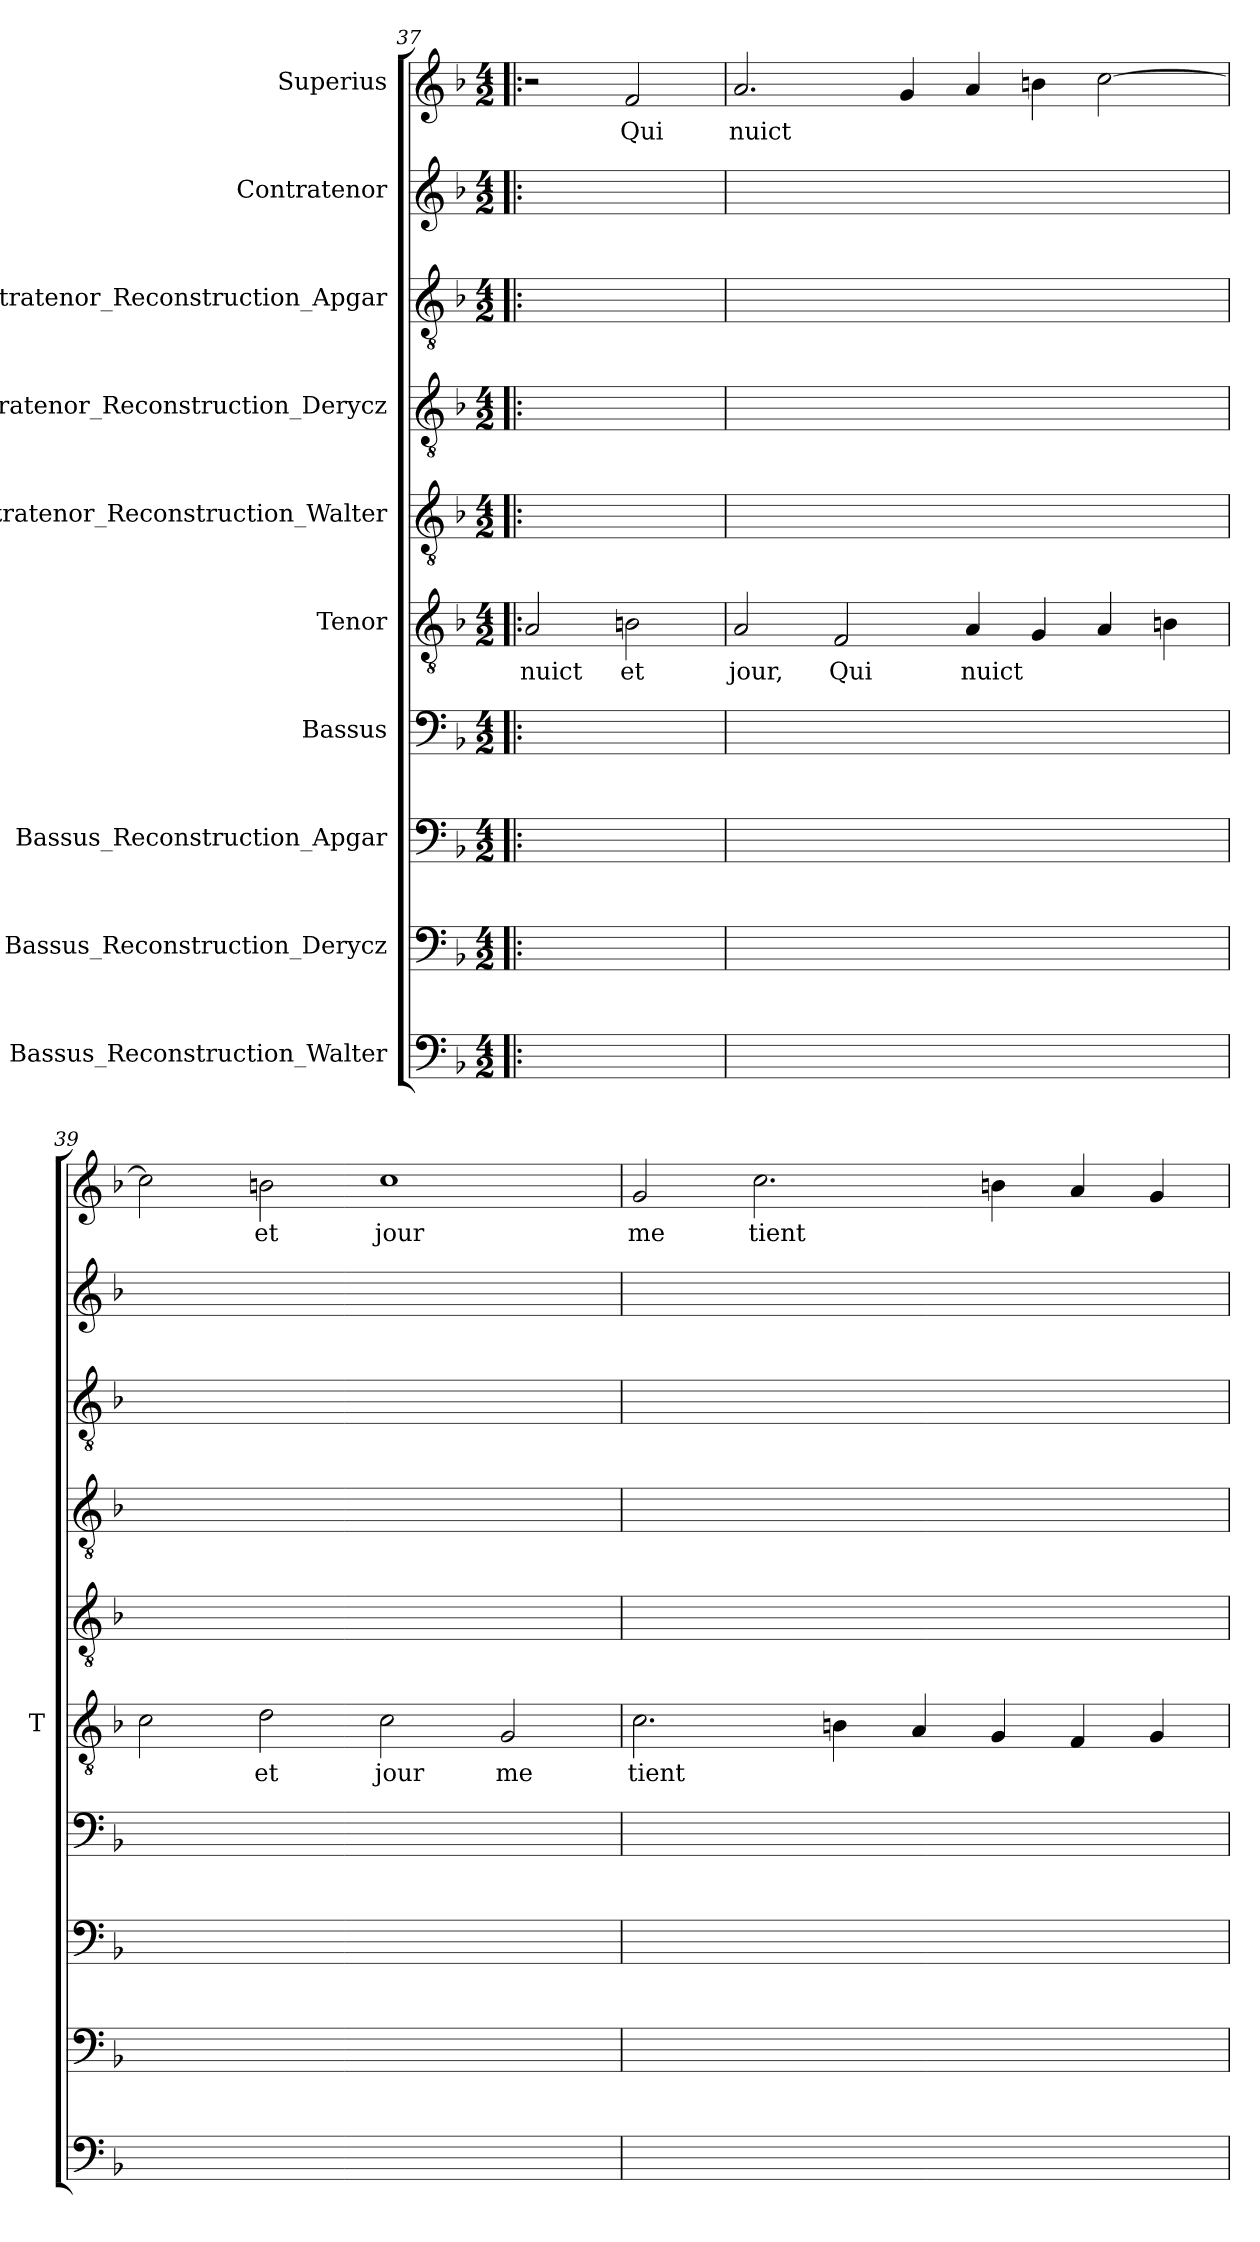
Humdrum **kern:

**kern	**kern	**kern	**kern	**kern	**text	**kern	**kern	**kern	**kern	**kern	**text
*part10	*part9	*part8	*part7	*part6	*part6	*part5	*part4	*part3	*part2	*part1	*part1
*staff10	*staff9	*staff8	*staff7	*staff6	*staff6	*staff5	*staff4	*staff3	*staff2	*staff1	*staff1
*I"Bassus_Reconstruction_Walter	*I"Bassus_Reconstruction_Derycz	*I"Bassus_Reconstruction_Apgar	*I"Bassus	*I"Tenor	*	*I"Contratenor_Reconstruction_Walter	*I"Contratenor_Reconstruction_Derycz	*I"Contratenor_Reconstruction_Apgar	*I"Contratenor	*I"Superius	*
*	*	*	*	*I'T	*	*	*	*	*	*	*
*clefF4	*clefF4	*clefF4	*clefF4	*clefGv2	*	*clefGv2	*clefGv2	*clefGv2	*clefG2	*clefG2	*
*k[b-]	*k[b-]	*k[b-]	*k[b-]	*k[b-]	*	*k[b-]	*k[b-]	*k[b-]	*k[b-]	*k[b-]	*
*M4/2	*M4/2	*M4/2	*M4/2	*M4/2	*	*M4/2	*M4/2	*M4/2	*M4/2	*M4/2	*
=37!|:	=37!|:	=37!|:	=37!|:	=37!|:	=37!|:	=37!|:	=37!|:	=37!|:	=37!|:	=37!|:	=37!|:
1ryy	1ryy	1ryy	1ryy	2A	-nuict	1ryy	1ryy	1ryy	1ryy	2r	.
.	.	.	.	2Bn	-et	.	.	.	.	2f	-Qui
=38	=38	=38	=38	=38	=38	=38	=38	=38	=38	=38	=38
0ryy	0ryy	0ryy	0ryy	2A	-jour,	0ryy	0ryy	0ryy	0ryy	2.a	-nuict
.	.	.	.	2F	-Qui	.	.	.	.	.	.
.	.	.	.	.	.	.	.	.	.	4g	.
.	.	.	.	4A	-nuict	.	.	.	.	4a	.
.	.	.	.	4G	.	.	.	.	.	4b	.
.	.	.	.	4A	.	.	.	.	.	[2cc	.
.	.	.	.	4Bn	.	.	.	.	.	.	.
=39	=39	=39	=39	=39	=39	=39	=39	=39	=39	=39	=39
0ryy	0ryy	0ryy	0ryy	2c	.	0ryy	0ryy	0ryy	0ryy	2cc]	.
.	.	.	.	2d	-et	.	.	.	.	2bn	-et
.	.	.	.	2c	-jour	.	.	.	.	1cc	-jour
.	.	.	.	2G	-me	.	.	.	.	.	.
=40	=40	=40	=40	=40	=40	=40	=40	=40	=40	=40	=40
0ryy	0ryy	0ryy	0ryy	2.c	-tient	0ryy	0ryy	0ryy	0ryy	2g	-me
.	.	.	.	.	.	.	.	.	.	2.cc	-tient
.	.	.	.	4Bn	.	.	.	.	.	.	.
.	.	.	.	4A	.	.	.	.	.	.	.
.	.	.	.	4G	.	.	.	.	.	4b	.
.	.	.	.	4F	.	.	.	.	.	4a	.
.	.	.	.	4G	.	.	.	.	.	4g	.
=	=	=	=	=	=	=	=	=	=	=	=
*-	*-	*-	*-	*-	*-	*-	*-	*-	*-	*-	*-
